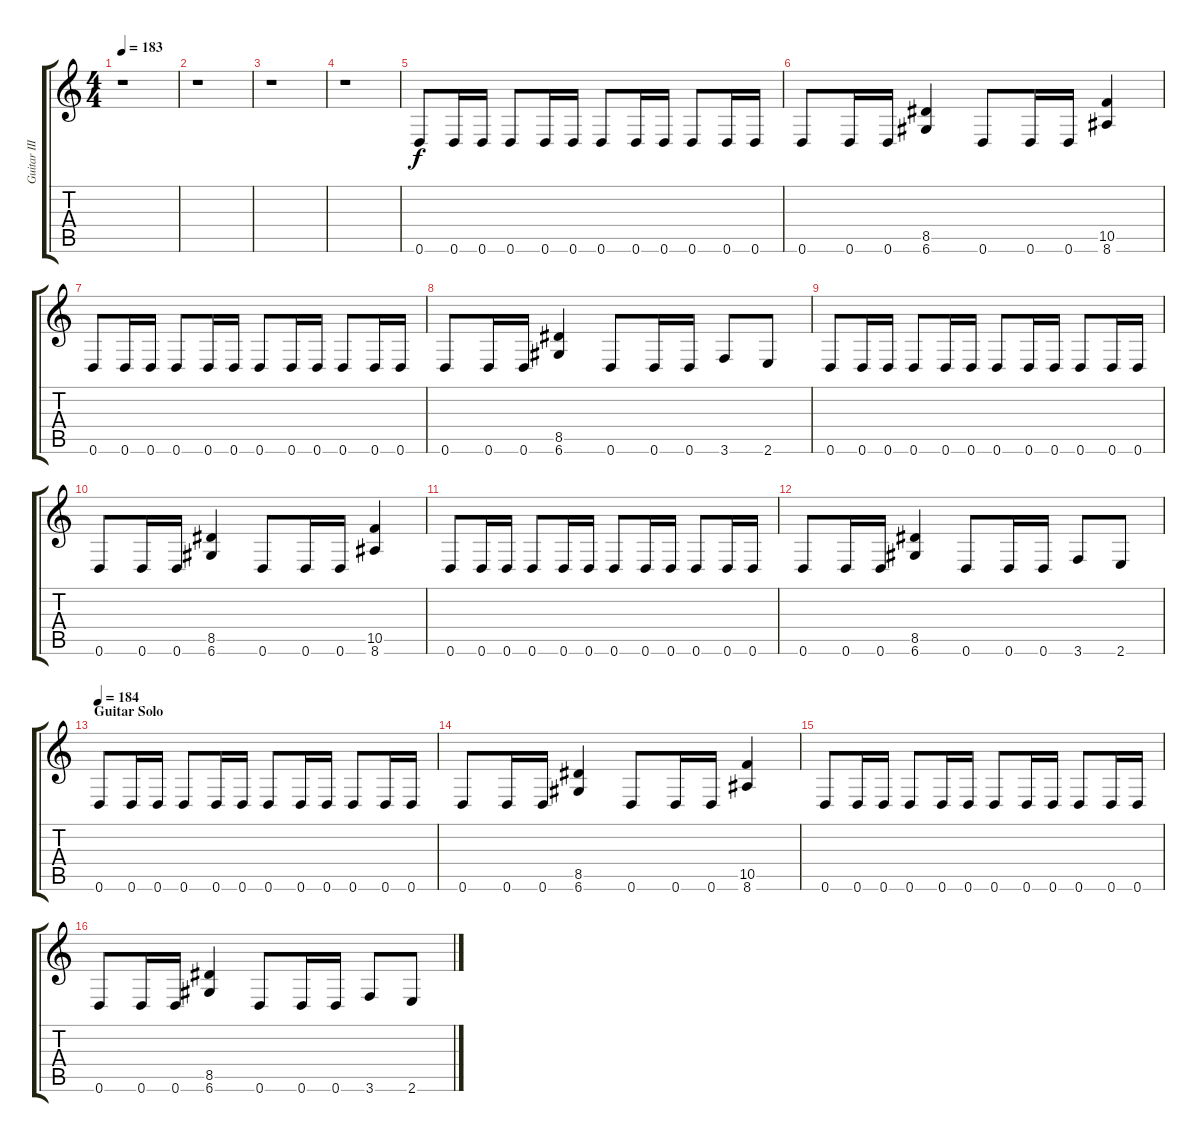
\track ("Guitar III" "Guitar III") {instrument overdrivenguitar}
\staff {score tabs}
\tuning (D4 A3 F3 C3 G2 D2) {hide}
\ts (4 4)
\tempo 183
\clef g2
\ks c
r.1{dy f} |
r.1 |
r.1 |
r.1 |
0.6.8 0.6.16 0.6.16 0.6.8 0.6.16 0.6.16 0.6.8 0.6.16 0.6.16 0.6.8 0.6.16 0.6.16 |
0.6.8 0.6.16 0.6.16 (8.5 6.6).4 0.6.8 0.6.16 0.6.16 (10.5 8.6).4 |
0.6.8 0.6.16 0.6.16 0.6.8 0.6.16 0.6.16 0.6.8 0.6.16 0.6.16 0.6.8 0.6.16 0.6.16 |
0.6.8 0.6.16 0.6.16 (8.5 6.6).4 0.6.8 0.6.16 0.6.16 3.6.8 2.6.8 |
0.6.8 0.6.16 0.6.16 0.6.8 0.6.16 0.6.16 0.6.8 0.6.16 0.6.16 0.6.8 0.6.16 0.6.16 |
0.6.8 0.6.16 0.6.16 (8.5 6.6).4 0.6.8 0.6.16 0.6.16 (10.5 8.6).4 |
0.6.8 0.6.16 0.6.16 0.6.8 0.6.16 0.6.16 0.6.8 0.6.16 0.6.16 0.6.8 0.6.16 0.6.16 |
0.6.8 0.6.16 0.6.16 (8.5 6.6).4 0.6.8 0.6.16 0.6.16 3.6.8 2.6.8 |
\section ("" "Guitar Solo")
\tempo 184
0.6.8 0.6.16 0.6.16 0.6.8 0.6.16 0.6.16 0.6.8 0.6.16 0.6.16 0.6.8 0.6.16 0.6.16 |
0.6.8 0.6.16 0.6.16 (8.5 6.6).4 0.6.8 0.6.16 0.6.16 (10.5 8.6).4 |
0.6.8 0.6.16 0.6.16 0.6.8 0.6.16 0.6.16 0.6.8 0.6.16 0.6.16 0.6.8 0.6.16 0.6.16 |
0.6.8 0.6.16 0.6.16 (8.5 6.6).4 0.6.8 0.6.16 0.6.16 3.6.8 2.6.8
